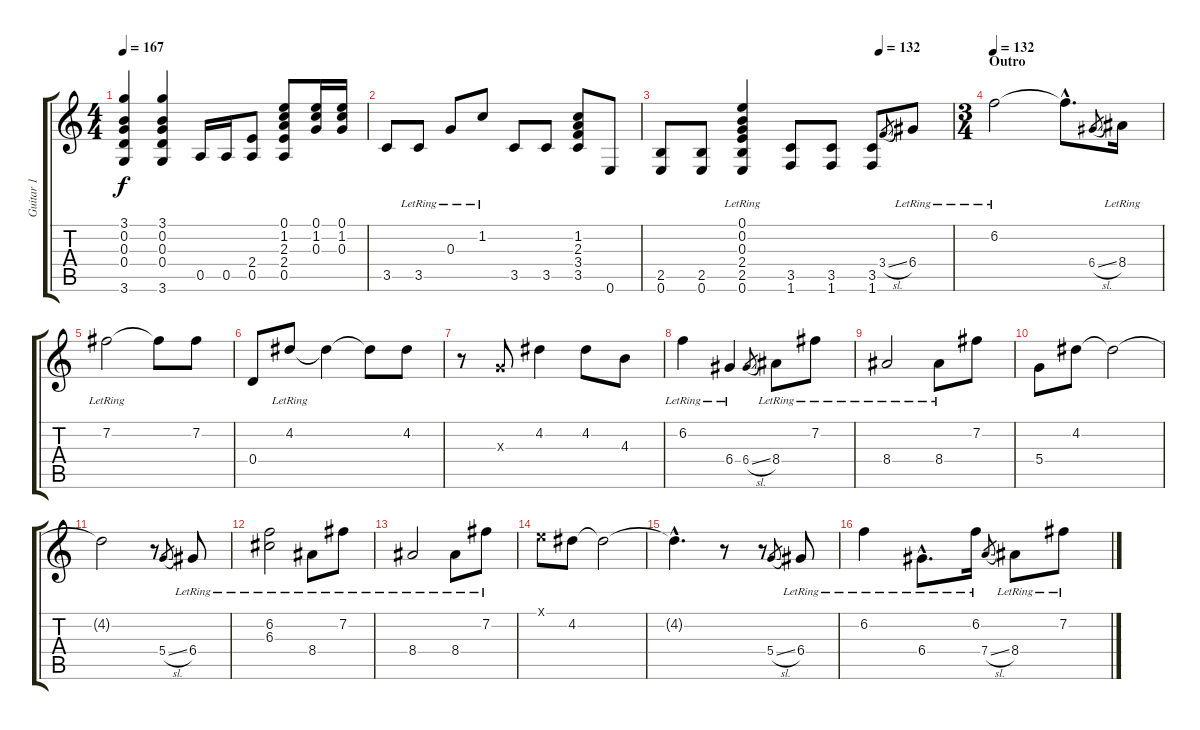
\track ("Guitar 1" "Guitar 1") {instrument electricguitarclean}
\staff {score tabs}
\tuning (E4 B3 G3 D3 A2 E2) {hide}
\ts (4 4)
\tempo 167
\clef g2
\ks c
(3.1 0.2 0.3 0.4 3.6).4{dy f} (3.1 0.2 0.3 0.4 3.6).4 0.5.16 0.5.16 (2.4 0.5).8 (0.1 1.2 2.3 2.4 0.5).8 (0.1 1.2 0.3).16 (0.1 1.2 0.3).16 |
3.5.8 3.5{lr}.8 0.3{lr}.8 1.2{lr}.8 3.5.8 3.5.8 (1.2 2.3 3.4 3.5).8 0.6.8 |
\tempo (132 0.75)
(2.5 0.6).8 (2.5 0.6).8 (0.1 0.2 0.3 2.4{lr} 2.5 0.6).4 (3.5 1.6).8 (3.5 1.6).8 (3.5 1.6).8 3.4{sl}.8{gr} 6.4{lr}.8 |
\ts (3 4)
\section ("" "Outro")
\tempo 132
6.2{lr}.2{instrument electricguitarclean} 6.2{hac t}.8{d} 6.4{sl}.8{gr} 8.4{lr}.16 |
7.2{lr}.2 7.2{t}.8 7.2.8 |
0.4.8 4.2{lr}.8 4.2{t}.4 4.2{t}.8 4.2.8 |
r.8 0.3{x}.8 4.2.4 4.2.8 4.3.8 |
6.2{lr}.4 6.4{lr}.4 6.4{sl}.8{gr} 8.4{lr}.8 7.2{lr}.8 |
8.4{lr}.2 8.4{lr}.8 7.2.8 |
5.4.8 4.2.8 4.2{t}.2 |
4.2{t}.2 r.8 5.4{sl}.8{gr} 6.4{lr}.8 |
(6.2{lr} 6.3{lr}).2 8.4{lr}.8 7.2{lr}.8 |
8.4{lr}.2 8.4{lr}.8 7.2{lr}.8 |
0.1{x}.8 4.2.8 4.2{t}.2 |
4.2{hac t}.4{d} r.8 r.8 5.4{sl}.8{gr} 6.4{lr}.8 |
6.2{lr}.4 6.4{hac lr}.8{d} 6.2{lr}.16 7.4{sl}.8{gr} 8.4{lr}.8 7.2{lr}.8
